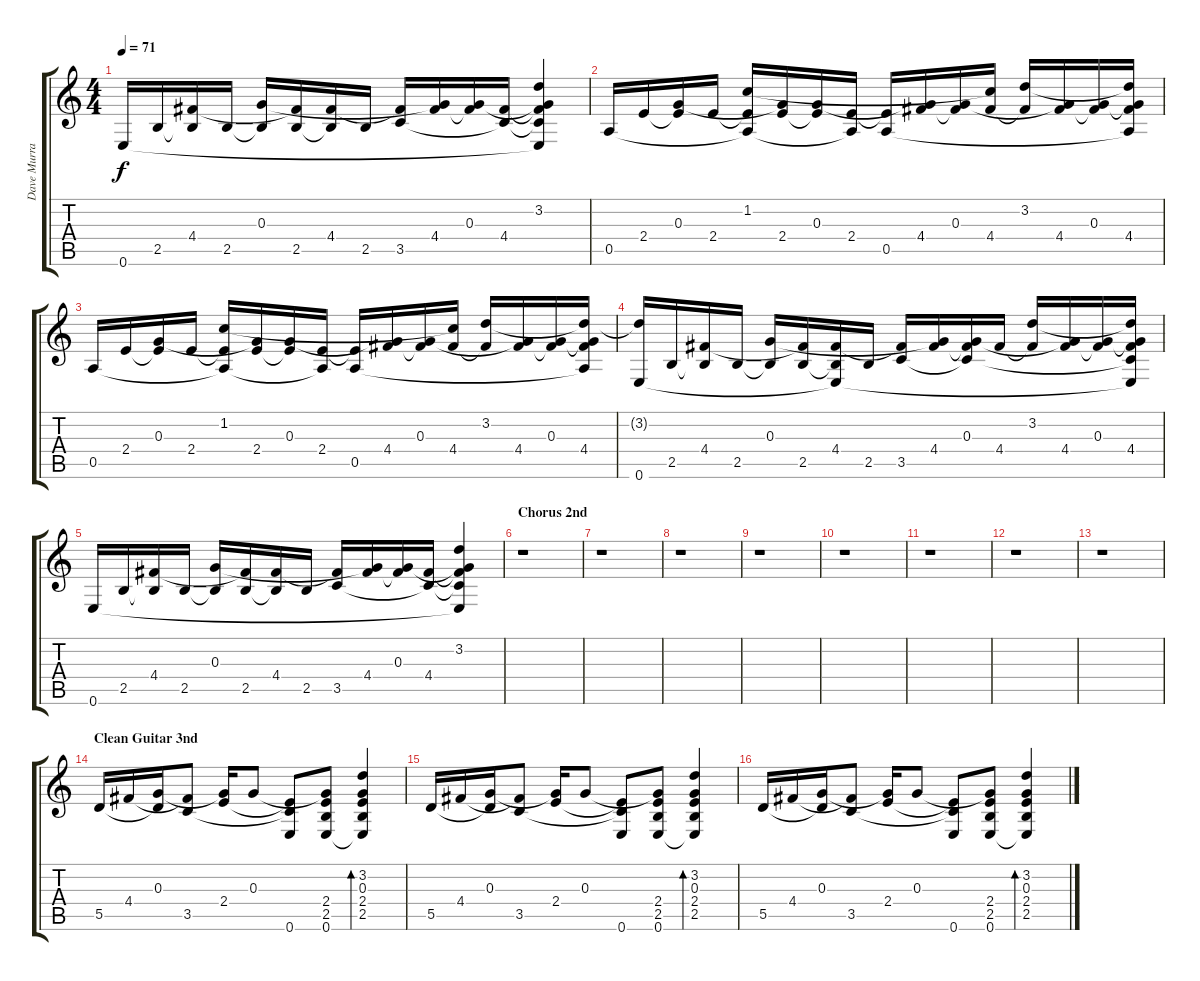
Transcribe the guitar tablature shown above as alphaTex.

\track ("Dave Murray (Clean Guitar)" "Dave Murra") {instrument electricguitarmuted}
\staff {score tabs}
\tuning (E4 B3 G3 D3 A2 E2) {hide}
\ts (4 4)
\tempo 71
\clef g2
\ks c
0.6.16{dy f} 2.5.16 (4.4 2.5{t}).16 2.5.16 (0.3 2.5{t}).16 (4.4{t} 2.5).16 (4.4 2.5{t}).16 2.5.16 (4.4{t} 3.5).16 (0.3{t} 4.4).16 (0.3 4.4{t}).16 (4.4 3.5{t}).16 (3.2 0.3{t} 4.4{t} 3.5{t} 0.6{t}).4 |
0.5.16 2.4.16 (0.3 2.4{t}).16 2.4.16 (1.2 2.4{t} 0.5{t}).16 (0.3{t} 2.4).16 (0.3 2.4{t}).16 (2.4 0.5{t}).16 (2.4{t} 0.5).16 (0.3{t} 4.4).16 (0.3 4.4{t}).16 (1.2{t} 4.4).16 (3.2 4.4{t}).16 (0.3{t} 4.4).16 (0.3 4.4{t}).16 (3.2{t} 0.3{t} 4.4 0.5{t}).16 |
0.5.16 2.4.16 (0.3 2.4{t}).16 2.4.16 (1.2 2.4{t} 0.5{t}).16 (0.3{t} 2.4).16 (0.3 2.4{t}).16 (2.4 0.5{t}).16 (2.4{t} 0.5).16 (0.3{t} 4.4).16 (0.3 4.4{t}).16 (1.2{t} 4.4).16 (3.2 4.4{t}).16 (0.3{t} 4.4).16 (0.3 4.4{t}).16 (3.2{t} 0.3{t} 4.4 0.5{t}).16 |
(3.2{t} 0.6).16 2.5.16 (4.4 2.5{t}).16 2.5.16 (0.3 2.5{t}).16 (4.4{t} 2.5).16 (4.4 2.5{t} 0.6{t}).16 2.5.16 (4.4{t} 3.5).16 (0.3{t} 4.4).16 (0.3 4.4{t} 3.5{t}).16 4.4.16 (3.2 4.4{t}).16 (0.3{t} 4.4).16 (0.3 4.4{t}).16 (3.2{t} 0.3{t} 4.4 3.5{t} 0.6{t}).16 |
0.6.16 2.5.16 (4.4 2.5{t}).16 2.5.16 (0.3 2.5{t}).16 (4.4{t} 2.5).16 (4.4 2.5{t}).16 2.5.16 (4.4{t} 3.5).16 (0.3{t} 4.4).16 (0.3 4.4{t}).16 (4.4 3.5{t}).16 (3.2 0.3{t} 4.4{t} 3.5{t} 0.6{t}).4 |
\section ("" "Chorus 2nd")
r.1 |
r.1 |
r.1 |
r.1 |
r.1 |
r.1 |
r.1 |
r.1 |
\section ("" "Clean Guitar 3nd")
5.5.16 4.4.16 (0.3 5.5{t}).16 (4.4{t} 3.5).8 (0.3{t} 2.4).16 0.3.8 (2.4{t} 3.5{t} 0.6).8 (0.3{t} 2.4 2.5 0.6).8 (3.2 0.3 2.4 2.5 0.6{t}).4{bd 120} |
5.5.16 4.4.16 (0.3 5.5{t}).16 (4.4{t} 3.5).8 (0.3{t} 2.4).16 0.3.8 (2.4{t} 3.5{t} 0.6).8 (0.3{t} 2.4 2.5 0.6).8 (3.2 0.3 2.4 2.5 0.6{t}).4{bd 120} |
5.5.16 4.4.16 (0.3 5.5{t}).16 (4.4{t} 3.5).8 (0.3{t} 2.4).16 0.3.8 (2.4{t} 3.5{t} 0.6).8 (0.3{t} 2.4 2.5 0.6).8 (3.2 0.3 2.4 2.5 0.6{t}).4{bd 120}
